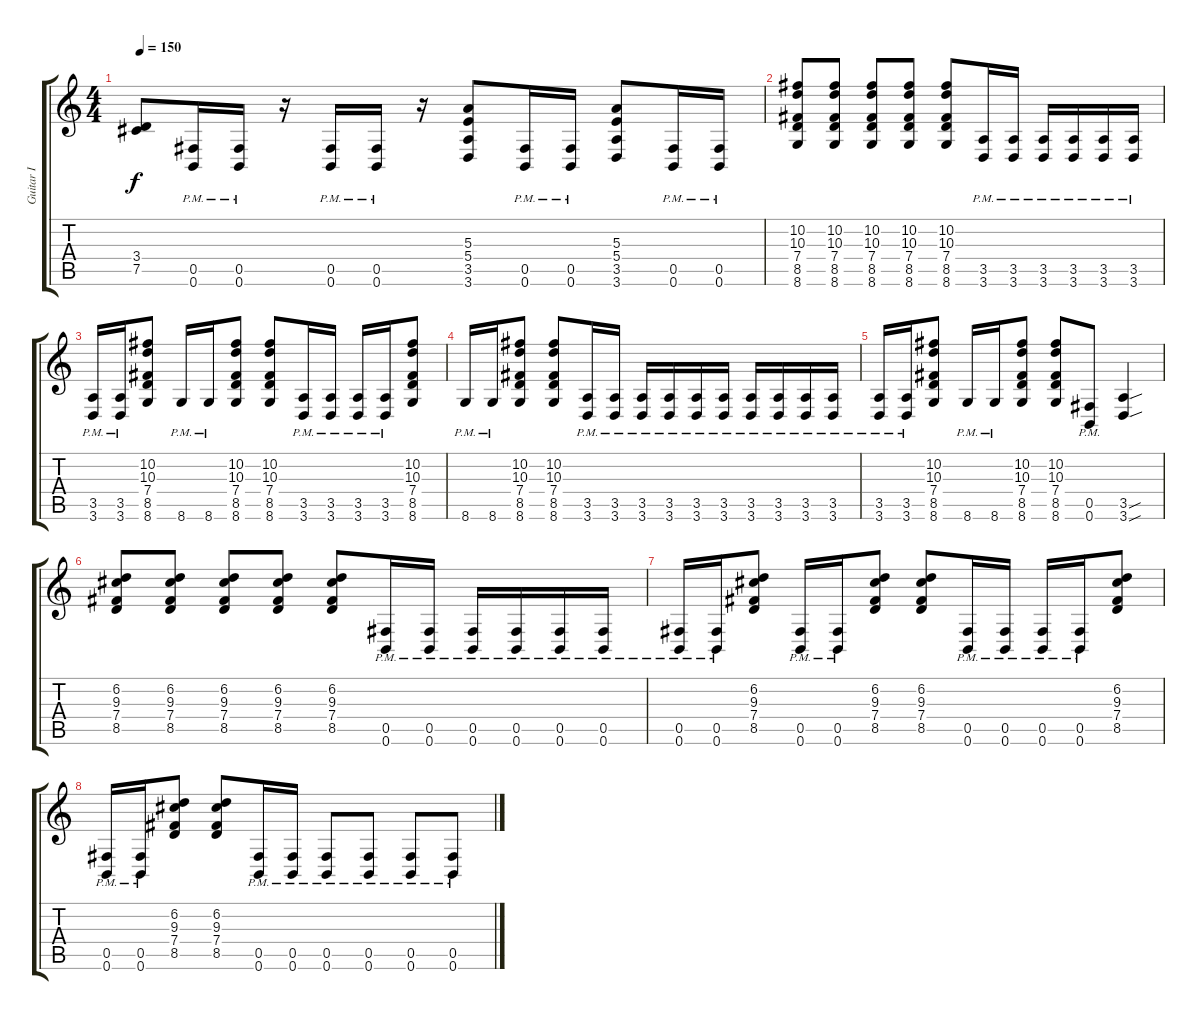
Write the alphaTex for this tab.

\track ("Guitar I" "Guitar I") {instrument distortionguitar}
\staff {score tabs}
\tuning (Db4 Ab3 E3 B2 Gb2 B1) {hide}
\ts (4 4)
\tempo 150
\clef g2
\ks c
(3.4 7.5).8{dy f} (0.5{pm} 0.6{pm}).16 (0.5{pm} 0.6{pm}).16 r.16 (0.5{pm} 0.6{pm}).16 (0.5{pm} 0.6{pm}).16 r.16 (5.3 5.4 3.5 3.6).8 (0.5{pm} 0.6{pm}).16 (0.5{pm} 0.6{pm}).16 (5.3 5.4 3.5 3.6).8 (0.5{pm} 0.6{pm}).16 (0.5{pm} 0.6{pm}).16 |
(10.2 10.3 7.4 8.5 8.6).8 (10.2 10.3 7.4 8.5 8.6).8 (10.2 10.3 7.4 8.5 8.6).8 (10.2 10.3 7.4 8.5 8.6).8 (10.2 10.3 7.4 8.5 8.6).8 (3.5{pm} 3.6{pm}).16 (3.5{pm} 3.6{pm}).16 (3.5{pm} 3.6{pm}).16 (3.5{pm} 3.6{pm}).16 (3.5{pm} 3.6{pm}).16 (3.5{pm} 3.6{pm}).16 |
(3.5{pm} 3.6{pm}).16 (3.5{pm} 3.6{pm}).16 (10.2 10.3 7.4 8.5 8.6).8 8.6{pm}.16 8.6{pm}.16 (10.2 10.3 7.4 8.5 8.6).8 (10.2 10.3 7.4 8.5 8.6).8 (3.5{pm} 3.6{pm}).16 (3.5{pm} 3.6{pm}).16 (3.5{pm} 3.6{pm}).16 (3.5{pm} 3.6{pm}).16 (10.2 10.3 7.4 8.5 8.6).8 |
8.6{pm}.16 8.6{pm}.16 (10.2 10.3 7.4 8.5 8.6).8 (10.2 10.3 7.4 8.5 8.6).8 (3.5{pm} 3.6{pm}).16 (3.5{pm} 3.6{pm}).16 (3.5{pm} 3.6{pm}).16 (3.5{pm} 3.6{pm}).16 (3.5{pm} 3.6{pm}).16 (3.5{pm} 3.6{pm}).16 (3.5{pm} 3.6{pm}).16 (3.5{pm} 3.6{pm}).16 (3.5{pm} 3.6{pm}).16 (3.5{pm} 3.6{pm}).16 |
(3.5{pm} 3.6{pm}).16 (3.5{pm} 3.6{pm}).16 (10.2 10.3 7.4 8.5 8.6).8 8.6{pm}.16 8.6{pm}.16 (10.2 10.3 7.4 8.5 8.6).8 (10.2 10.3 7.4 8.5 8.6).8 (0.5{pm} 0.6{pm}).8 (3.5{sou} 3.6{sou}).4 |
(6.2 9.3 7.4 8.5).8 (6.2 9.3 7.4 8.5).8 (6.2 9.3 7.4 8.5).8 (6.2 9.3 7.4 8.5).8 (6.2 9.3 7.4 8.5).8 (0.5{pm} 0.6{pm}).16 (0.5{pm} 0.6{pm}).16 (0.5{pm} 0.6{pm}).16 (0.5{pm} 0.6{pm}).16 (0.5{pm} 0.6{pm}).16 (0.5{pm} 0.6{pm}).16 |
(0.5{pm} 0.6{pm}).16 (0.5{pm} 0.6{pm}).16 (6.2 9.3 7.4 8.5).8 (0.5{pm} 0.6{pm}).16 (0.5{pm} 0.6{pm}).16 (6.2 9.3 7.4 8.5).8 (6.2 9.3 7.4 8.5).8 (0.5{pm} 0.6{pm}).16 (0.5{pm} 0.6{pm}).16 (0.5{pm} 0.6{pm}).16 (0.5{pm} 0.6{pm}).16 (6.2 9.3 7.4 8.5).8 |
(0.5{pm} 0.6{pm}).16 (0.5{pm} 0.6{pm}).16 (6.2 9.3 7.4 8.5).8 (6.2 9.3 7.4 8.5).8 (0.5{pm} 0.6{pm}).16 (0.5{pm} 0.6{pm}).16 (0.5{pm} 0.6{pm}).8 (0.5{pm} 0.6{pm}).8 (0.5{pm} 0.6{pm}).8 (0.5{pm} 0.6{pm}).8
